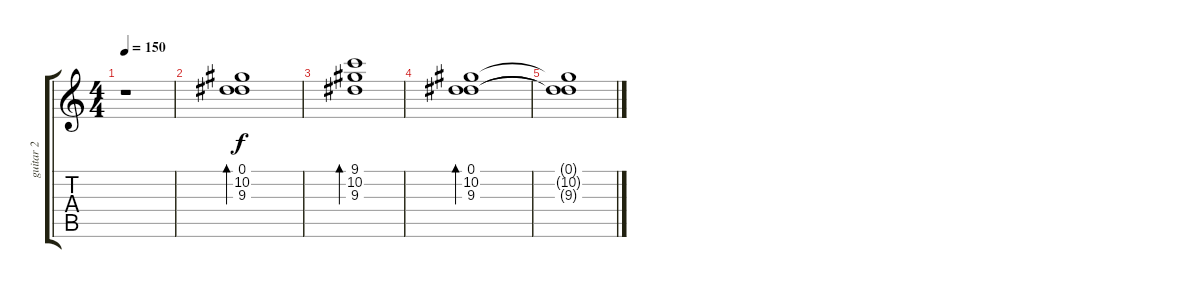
\track ("guitar 2" "guitar 2") {instrument overdrivenguitar}
\staff {score tabs}
\tuning (Eb4 Bb3 Gb3 Db3 Ab2 Eb2) {hide}
\ts (4 4)
\tempo 150
\clef g2
\ks c
r.1{dy f} |
(0.1 10.2 9.3).1{bd 480} |
(9.1 10.2 9.3).1{bd 480} |
(0.1 10.2 9.3).1{bd 480} |
(0.1{t} 10.2{t} 9.3{t}).1
